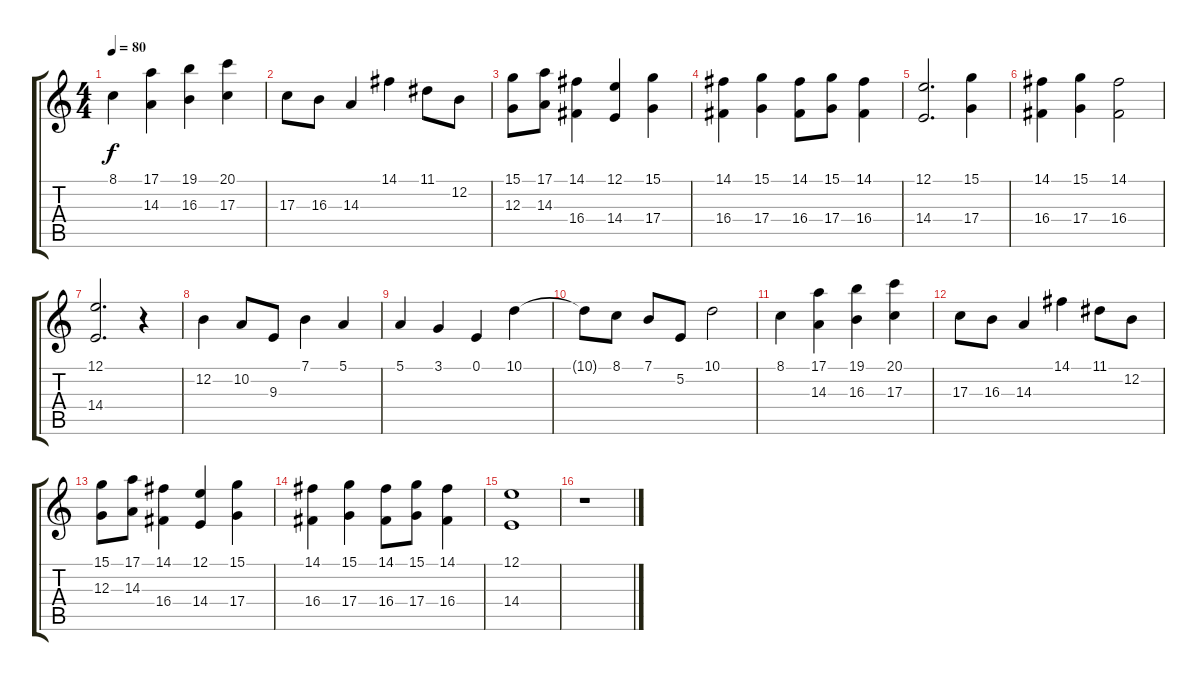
\track "" {instrument stringensemble1}
\staff {score tabs}
\tuning (E4 B3 G3 D3 A2 E2) {hide}
\ts (4 4)
\tempo 80
\clef g2
\ks c
8.1.4{dy f} (17.1 14.3).4 (19.1 16.3).4 (20.1 17.3).4 |
17.3.8 16.3.8 14.3.4 14.1.4 11.1.8 12.2.8 |
(15.1 12.3).8 (17.1 14.3).8 (14.1 16.4).4 (12.1 14.4).4 (15.1 17.4).4 |
(14.1 16.4).4 (15.1 17.4).4 (14.1 16.4).8 (15.1 17.4).8 (14.1 16.4).4 |
(12.1 14.4).2{d} (15.1 17.4).4 |
(14.1 16.4).4 (15.1 17.4).4 (14.1 16.4).2 |
(12.1 14.4).2{d} r.4 |
12.2.4 10.2.8 9.3.8 7.1.4 5.1.4 |
5.1.4 3.1.4 0.1.4 10.1.4 |
10.1{t}.8 8.1.8 7.1.8 5.2.8 10.1.2 |
8.1.4 (17.1 14.3).4 (19.1 16.3).4 (20.1 17.3).4 |
17.3.8 16.3.8 14.3.4 14.1.4 11.1.8 12.2.8 |
(15.1 12.3).8 (17.1 14.3).8 (14.1 16.4).4 (12.1 14.4).4 (15.1 17.4).4 |
(14.1 16.4).4 (15.1 17.4).4 (14.1 16.4).8 (15.1 17.4).8 (14.1 16.4).4 |
(12.1 14.4).1 |
r.1
